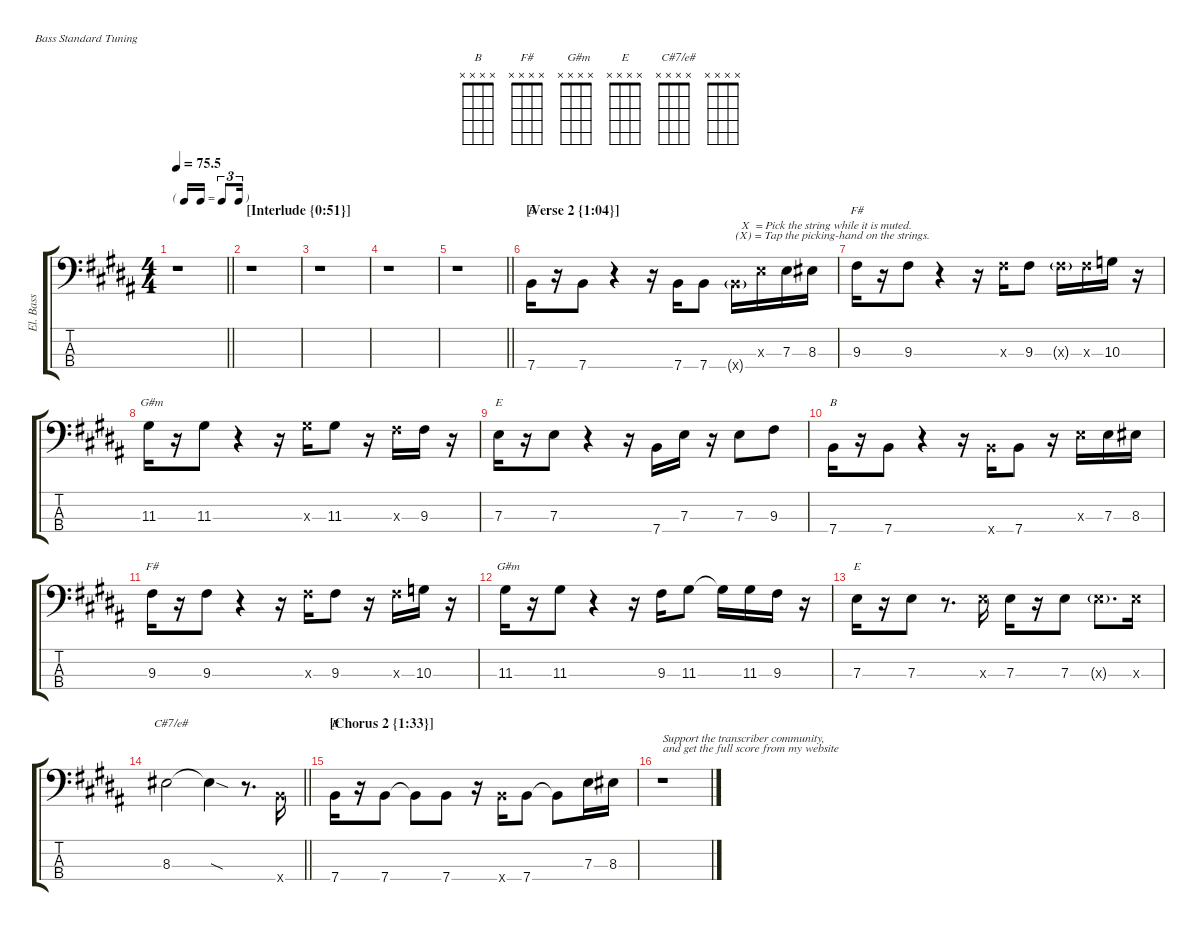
\defaultSystemsLayout 4
\hideDynamics
\bracketExtendMode groupsimilarinstruments
\track ("Bass" "El. Bass") {defaultSystemsLayout 4 instrument electricbassfinger}
\staff {score tabs}
\tuning (G2 D2 A1 E1)
\chord ("B" x x x x)
\chord ("F#" x x x x)
\chord ("  G#m" x x x x)
\chord ("E" x x x x)
\chord ("   C#7/e#" x x x x)
\chord (" " x x x x)
\ts (4 4)
\tf triplet16th
\tempo
75.5
\accidentals auto
\clef f4
\ottava regular
\simile none
\scale
0.230423
\barLineRight lightlight
\ks b
r.1{dy f beam Down} |
\section ("" "[Interlude {0:51}]")
\scale
0.230425 r.1{beam Down} |
\scale
0.230425 r.1{beam Down} |
\scale
0.230425 r.1{beam Down} |
\scale
0.230425
\barLineRight lightlight
r.1{beam Down} |
\section ("" "[Verse 2 {1:04}]")
\scale
0.308729 7.4{acc forcenatural}.16{ch "B" beam Down} r.16{beam Down} 7.4{acc forcenatural}.8{beam Down} r.4{beam Down} r.16{beam Down} 7.4{acc forcenatural}.16{beam Down} 7.4{acc forcenatural}.8{beam Down} 7.4{g x acc forcenatural}.16{txt "  X  = Pick the string while it is muted.\n(X) = Tap the picking-hand on the strings." beam Down} 7.3{x acc forcenatural}.16{beam Down} 7.3{acc forcenatural}.16{beam Down} 8.3{acc #}.16{beam Down} |
\scale
0.230424 9.3{acc #}.16{ch "F#" beam Down} r.16{beam Down} 9.3{acc #}.8{beam Down} r.4{beam Down} r.16{beam Down} 9.3{x acc #}.16{beam Down} 9.3{acc #}.8{beam Down} 9.3{g x acc #}.16{dy mf beam Down} 9.3{x acc #}.16{dy f beam Down} 10.3{acc forcenatural}.16{beam Down} r.16{beam Down} |
\scale
0.230424 11.3{acc #}.16{ch "  G#m" beam Down} r.16{beam Down} 11.3{acc #}.8{beam Down} r.4{beam Down} r.16{beam Down} 11.3{x acc #}.16{beam Down} 11.3{acc #}.8{beam Down} r.16{beam Down} 9.3{x acc #}.16{beam Down} 9.3{acc #}.16{beam Down} r.16{beam Down} |
\scale
0.230424 7.3{acc forcenatural}.16{ch "E" beam Down} r.16{beam Down} 7.3{acc forcenatural}.8{beam Down} r.4{beam Down} r.16{beam Down} 7.4{acc forcenatural}.16{beam Down} 7.3{acc forcenatural}.16{beam Down} r.16{beam Down} 7.3{acc forcenatural}.8{beam Down} 9.3{acc #}.8{beam Down} |
\scale
0.263339 7.4{acc forcenatural}.16{ch "B" beam Down} r.16{beam Down} 7.4{acc forcenatural}.8{beam Down} r.4{beam Down} r.16{beam Down} 7.4{x acc forcenatural}.16{beam Down} 7.4{acc forcenatural}.8{beam Down} r.16{beam Down} 7.3{x acc forcenatural}.16{beam Down} 7.3{acc forcenatural}.16{beam Down} 8.3{acc #}.16{beam Down} |
\scale
0.185034 9.3{acc #}.16{ch "F#" beam Down} r.16{beam Down} 9.3{acc #}.8{beam Down} r.4{beam Down} r.16{beam Down} 9.3{x acc #}.16{beam Down} 9.3{acc #}.8{beam Down} r.16{beam Down} 9.3{x acc #}.16{beam Down} 10.3{acc forcenatural}.16{beam Down} r.16{beam Down} |
\scale
0.185034 11.3{acc #}.16{ch "  G#m" beam Down} r.16{beam Down} 11.3{acc #}.8{beam Down} r.4{beam Down} r.16{beam Down} 9.3{acc #}.16{beam Down} 11.3{acc #}.8{beam Down} 11.3{t acc #}.16{dy mf beam Down} 11.3{acc #}.16{dy f beam Down} 9.3{acc #}.16{beam Down} r.16{beam Down} |
\scale
0.185034 7.3{acc forcenatural}.16{ch "E" beam Down} r.16{beam Down} 7.3{acc forcenatural}.8{beam Down} r.8{d beam Down} 7.3{x acc forcenatural}.16{dy mf beam Down} 7.3{acc forcenatural}.16{dy f beam Down} r.16{beam Down} 7.3{acc forcenatural}.8{beam Down} 7.3{g x acc forcenatural}.8{d dy mf beam Down} 7.3{x acc forcenatural}.16{beam Down} |
\scale
0.18156
\barLineRight lightlight
8.3{acc #}.2{ch "   C#7/e#" dy f beam Down} 8.3{sod t acc #}.4{beam Down} r.8{d beam Down} 7.4{x acc forcenatural}.16{dy mf beam Down} |
\section ("" "[Chorus 2 {1:33}]")
\scale
0.308729 7.4{acc forcenatural}.16{ch "B" dy f beam Down} r.16{beam Down} 7.4{acc forcenatural}.8{beam Down} 7.4{t acc forcenatural}.8{beam Down} 7.4{acc forcenatural}.8{dy mf beam Down} r.16{beam Down} 7.4{x acc forcenatural}.16{dy f beam Down} 7.4{acc forcenatural}.8{beam Down} 7.4{t acc forcenatural}.8{dy mf beam Down} 7.3{acc forcenatural}.16{dy f beam Down} 8.3{acc #}.16{beam Down} |
\scale
0.691271 r.1{ch " " txt "Support the transcriber community,\nand get the full score from my website" beam Down}
